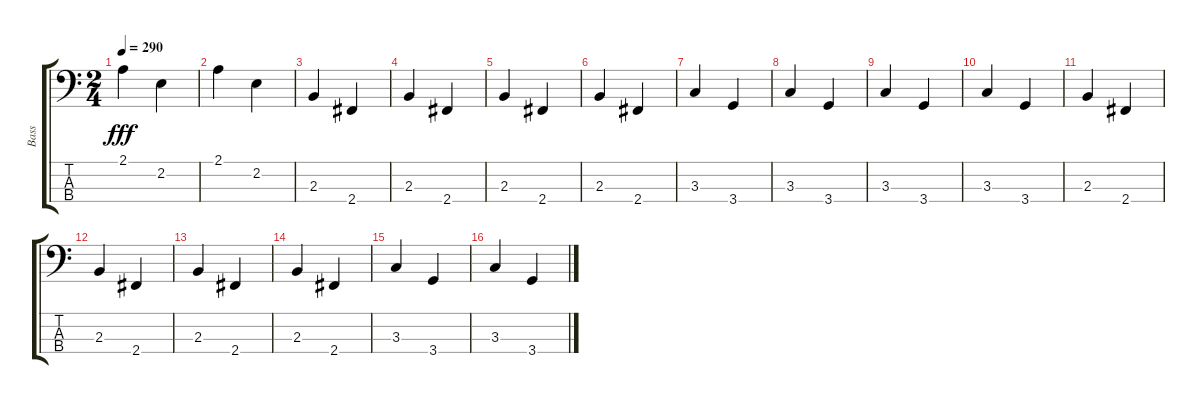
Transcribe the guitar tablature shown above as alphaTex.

\track ("Bass" "Bass") {instrument acousticbass}
\staff {score tabs}
\tuning (G2 D2 A1 E1) {hide}
\ts (2 4)
\tempo 290
\clef f4
\ks c
2.1.4{dy fff} 2.2.4 |
2.1.4 2.2.4 |
2.3.4 2.4.4 |
2.3.4 2.4.4 |
2.3.4 2.4.4 |
2.3.4 2.4.4 |
3.3.4 3.4.4 |
3.3.4 3.4.4 |
3.3.4 3.4.4 |
3.3.4 3.4.4 |
2.3.4 2.4.4 |
2.3.4 2.4.4 |
2.3.4 2.4.4 |
2.3.4 2.4.4 |
3.3.4 3.4.4 |
3.3.4 3.4.4
